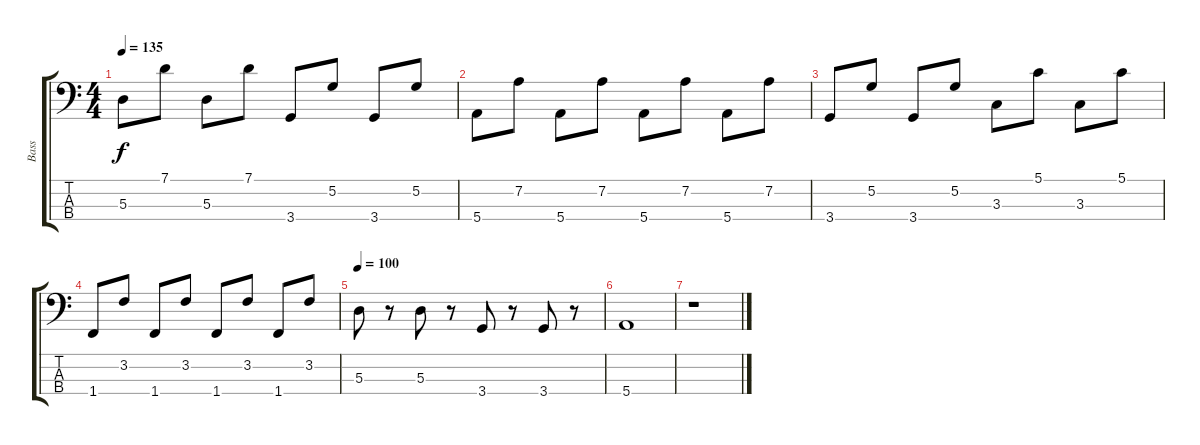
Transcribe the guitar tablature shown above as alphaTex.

\track ("Bass" "Bass") {instrument electricbassfinger}
\staff {score tabs}
\tuning (G2 D2 A1 E1) {hide}
\ts (4 4)
\tempo 135
\clef f4
\ks c
5.3.8{dy f} 7.1.8 5.3.8 7.1.8 3.4.8 5.2.8 3.4.8 5.2.8 |
5.4.8 7.2.8 5.4.8 7.2.8 5.4.8 7.2.8 5.4.8 7.2.8 |
3.4.8 5.2.8 3.4.8 5.2.8 3.3.8 5.1.8 3.3.8 5.1.8 |
1.4.8 3.2.8 1.4.8 3.2.8 1.4.8 3.2.8 1.4.8 3.2.8 |
\tempo 100
5.3.8 r.8 5.3.8 r.8 3.4.8 r.8 3.4.8 r.8 |
5.4.1 |
r.1
